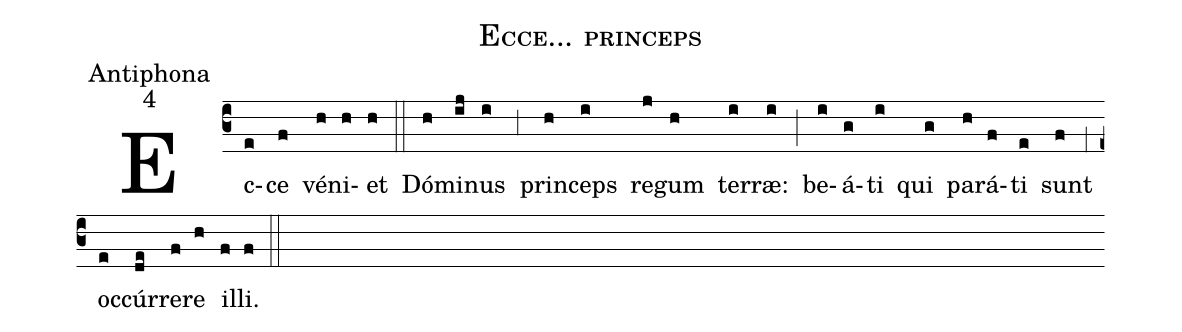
name:Ecce... princeps;
office-part:Antiphona;
mode:4;
%%
(c3) Ec(e)ce(f) vé(h)ni(h)et(h) (::)
Dó(h)mi(ij)nus(i) (,3) prin(h)ceps(i) re(j)gum(h) ter(i)ræ:(i) (;) be(i)á(g)ti(i) qui(g) pa(h)rá(f)ti(e) sunt(f) (,1) oc(e)cúr(de)re(f)re(h) il(f)li.(f) (::)
